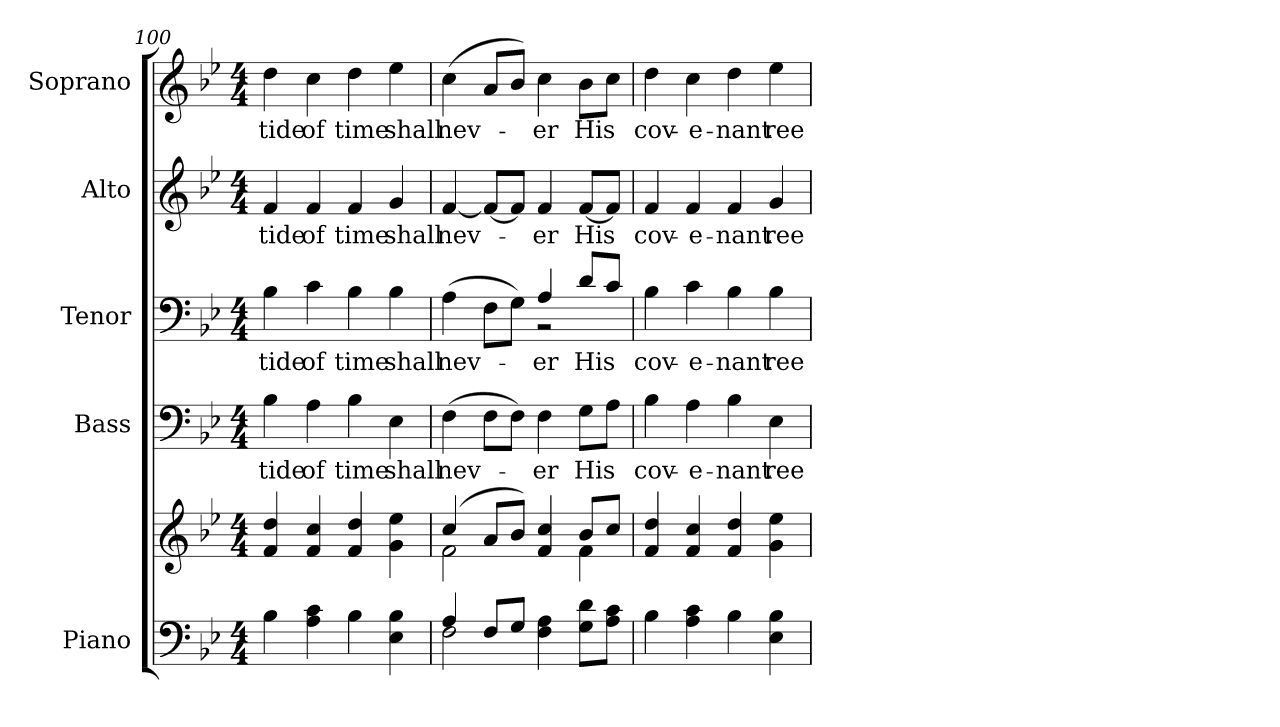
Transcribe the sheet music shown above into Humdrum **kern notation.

**kern	**kern	**kern	**text	**kern	**text	**kern	**text	**kern	**text
*part5	*part5	*part4	*part4	*part3	*part3	*part2	*part2	*part1	*part1
*staff6	*staff5	*staff4	*staff4	*staff3	*staff3	*staff2	*staff2	*staff1	*staff1
*I"Piano	*	*I"Bass	*	*I"Tenor	*	*I"Alto	*	*I"Soprano	*
*I'Pno.	*	*I'B.	*	*I'T.	*	*I'A.	*	*I'S.	*
!!LO:PB:g=z
*clefF4	*clefG2	*clefF4	*	*clefF4	*	*clefG2	*	*clefG2	*
*k[b-e-]	*k[b-e-]	*k[b-e-]	*	*k[b-e-]	*	*k[b-e-]	*	*k[b-e-]	*
*B-:	*B-:	*B-:	*	*B-:	*	*B-:	*	*B-:	*
*M4/4	*M4/4	*M4/4	*	*M4/4	*	*M4/4	*	*M4/4	*
=100	=100	=100	=100	=100	=100	=100	=100	=100	=100
!	!	!	!LO:LY:b:color=#000000	!	!	!	!	!	!
!	!	!	!	!	!LO:LY:b:color=#000000	!	!	!	!
!	!	!	!	!	!	!	!LO:LY:b:color=#000000	!	!
!	!	!	!	!	!	!	!	!	!LO:LY:b:color=#000000
4B-i\	4fi/ 4ddi	4B-i\	tide	4B-i\	tide	4fi/	tide	4ddi\	tide
!	!	!	!LO:LY:b:color=#000000	!	!	!	!	!	!
!	!	!	!	!	!LO:LY:b:color=#000000	!	!	!	!
!	!	!	!	!	!	!	!LO:LY:b:color=#000000	!	!
!	!	!	!	!	!	!	!	!	!LO:LY:b:color=#000000
4Ai\ 4ci	4fi/ 4cci	4Ai\	of	4ci\	of	4fi/	of	4cci\	of
!	!	!	!LO:LY:b:color=#000000	!	!	!	!	!	!
!	!	!	!	!	!LO:LY:b:color=#000000	!	!	!	!
!	!	!	!	!	!	!	!LO:LY:b:color=#000000	!	!
!	!	!	!	!	!	!	!	!	!LO:LY:b:color=#000000
4B-i\	4fi/ 4ddi	4B-i\	time	4B-i\	time	4fi/	time	4ddi\	time
!	!	!	!LO:LY:b:color=#000000	!	!	!	!	!	!
!	!	!	!	!	!LO:LY:b:color=#000000	!	!	!	!
!	!	!	!	!	!	!	!LO:LY:b:color=#000000	!	!
!	!	!	!	!	!	!	!	!	!LO:LY:b:color=#000000
4E-i\ 4B-i	4gi\ 4ee-i	4E-i\	shall	4B-i\	shall	4gi/	shall	4ee-i\	shall
=101	=101	=101	=101	=101	=101	=101	=101	=101	=101
*^	*^	*	*	*	*	*	*	*	*
!	!	!	!	!	!LO:LY:b:color=#000000	!	!	!	!	!	!
!	!	!	!	!	!	!	!LO:LY:b:color=#000000	!	!	!	!
*	*	*	*	*	*	*^	*	*	*	*	*
!	!	!	!	!	!	!	!	!	!	!LO:LY:b:color=#000000	!	!
!	!	!	!	!	!	!	!	!	!	!	!	!LO:LY:b:color=#000000
4Ai/	2Fi\	(4cci/	2fi\	(4Fi\	nev-	(4Ai\	2ryy	nev-	[<4fi/	nev-	(4cci\	nev-
8Fi/L	.	8ai/L	.	8Fi\L	.	8Fi\L	.	.	8fi/L_<	.	8ai/L	.
8Gi/J	.	8b-i/J)	.	8Fi\J)	.	8Gi\J)	.	.	8fi/J]	.	8b-i/J)	.
!	!	!	!	!	!LO:LY:b:color=#000000	!	!	!	!	!	!	!
!	!	!	!	!	!	!	!	!LO:LY:b:color=#000000	!	!	!	!
!	!	!	!	!	!	!	!	!	!	!LO:LY:b:color=#000000	!	!
!	!	!	!	!	!	!	!	!	!	!	!	!LO:LY:b:color=#000000
4Fi\ 4Ai	2ryy	4fi/ 4cci	4ryy	4Fi\	-er	4Ai/	2r	-er	4fi/	-er	4cci\	-er
!	!	!	!	!	!LO:LY:b:color=#000000	!	!	!	!	!	!	!
!	!	!	!	!	!	!	!	!LO:LY:b:color=#000000	!	!	!	!
!	!	!	!	!	!	!	!	!	!	!LO:LY:b:color=#000000	!	!
!	!	!	!	!	!	!	!	!	!	!	!	!LO:LY:b:color=#000000
8Gi\ 8diL	.	8b-i/L	4fi\	8Gi\L	His	8di/L	.	His	[<8fi/L	His	8b-i\L	His
8Ai\ 8ciJ	.	8cci/J	.	8Ai\J	.	8ci/J	.	.	8fi/J]	.	8cci\J	.
*v	*v	*	*	*	*	*v	*v	*	*	*	*	*
*	*v	*v	*	*	*	*	*	*	*	*
!!LO:PB:g=z
=102	=102	=102	=102	=102	=102	=102	=102	=102	=102
!	!	!	!LO:LY:b:color=#000000	!	!	!	!	!	!
!	!	!	!	!	!LO:LY:b:color=#000000	!	!	!	!
!	!	!	!	!	!	!	!LO:LY:b:color=#000000	!	!
!	!	!	!	!	!	!	!	!	!LO:LY:b:color=#000000
4B-i\	4fi/ 4ddi	4B-i\	cov-	4B-i\	cov-	4fi/	cov-	4ddi\	cov-
!	!	!	!LO:LY:b:color=#000000	!	!	!	!	!	!
!	!	!	!	!	!LO:LY:b:color=#000000	!	!	!	!
!	!	!	!	!	!	!	!LO:LY:b:color=#000000	!	!
!	!	!	!	!	!	!	!	!	!LO:LY:b:color=#000000
4Ai\ 4ci	4fi/ 4cci	4Ai\	-e-	4ci\	-e-	4fi/	-e-	4cci\	-e-
!	!	!	!LO:LY:b:color=#000000	!	!	!	!	!	!
!	!	!	!	!	!LO:LY:b:color=#000000	!	!	!	!
!	!	!	!	!	!	!	!LO:LY:b:color=#000000	!	!
!	!	!	!	!	!	!	!	!	!LO:LY:b:color=#000000
4B-i\	4fi/ 4ddi	4B-i\	-nant	4B-i\	-nant	4fi/	-nant	4ddi\	-nant
!	!	!	!LO:LY:b:color=#000000	!	!	!	!	!	!
!	!	!	!	!	!LO:LY:b:color=#000000	!	!	!	!
!	!	!	!	!	!	!	!LO:LY:b:color=#000000	!	!
!	!	!	!	!	!	!	!	!	!LO:LY:b:color=#000000
4E-i\ 4B-i	4gi\ 4ee-i	4E-i\	ree	4B-i\	ree	4gi/	ree	4ee-i\	ree
=	=	=	=	=	=	=	=	=	=
*-	*-	*-	*-	*-	*-	*-	*-	*-	*-
